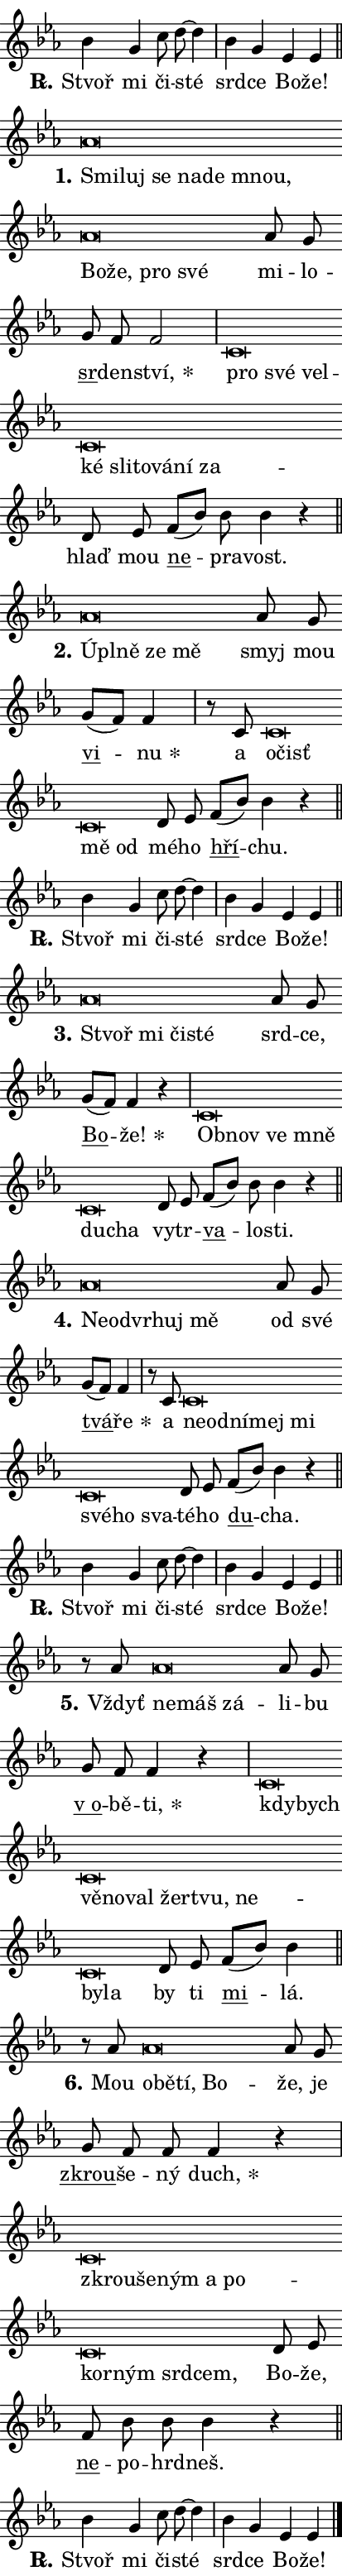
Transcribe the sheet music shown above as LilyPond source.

\version "2.22.1"
\header { tagline = "" }
\paper {
  indent = 0\cm
  top-margin = 0\cm
  right-margin = 0\cm
  bottom-margin = 0\cm
  left-margin = 0\cm
  paper-width = 7\cm
  page-breaking = #ly:one-page-breaking
  system-system-spacing.basic-distance = #11
  score-system-spacing.basic-distance = #11.3
  ragged-last = ##f
}


%% Author: Thomas Morley
%% https://lists.gnu.org/archive/html/lilypond-user/2020-05/msg00002.html
#(define (line-position grob)
"Returns position of @var[grob} in current system:
   @code{'start}, if at first time-step
   @code{'end}, if at last time-step
   @code{'middle} otherwise
"
  (let* ((col (ly:item-get-column grob))
         (ln (ly:grob-object col 'left-neighbor))
         (rn (ly:grob-object col 'right-neighbor))
         (col-to-check-left (if (ly:grob? ln) ln col))
         (col-to-check-right (if (ly:grob? rn) rn col))
         (break-dir-left
           (and
             (ly:grob-property col-to-check-left 'non-musical #f)
             (ly:item-break-dir col-to-check-left)))
         (break-dir-right
           (and
             (ly:grob-property col-to-check-right 'non-musical #f)
             (ly:item-break-dir col-to-check-right))))
        (cond ((eqv? 1 break-dir-left) 'start)
              ((eqv? -1 break-dir-right) 'end)
              (else 'middle))))

#(define (tranparent-at-line-position vctor)
  (lambda (grob)
  "Relying on @code{line-position} select the relevant enry from @var{vctor}.
Used to determine transparency,"
    (case (line-position grob)
      ((end) (not (vector-ref vctor 0)))
      ((middle) (not (vector-ref vctor 1)))
      ((start) (not (vector-ref vctor 2))))))

noteHeadBreakVisibility =
#(define-music-function (break-visibility)(vector?)
"Makes @code{NoteHead}s transparent relying on @var{break-visibility}"
#{
  \override NoteHead.transparent =
    #(tranparent-at-line-position break-visibility)
#})

#(define delete-ledgers-for-transparent-note-heads
  (lambda (grob)
    "Reads whether a @code{NoteHead} is transparent.
If so this @code{NoteHead} is removed from @code{'note-heads} from
@var{grob}, which is supposed to be @code{LedgerLineSpanner}.
As a result ledgers are not printed for this @code{NoteHead}"
    (let* ((nhds-array (ly:grob-object grob 'note-heads))
           (nhds-list
             (if (ly:grob-array? nhds-array)
                 (ly:grob-array->list nhds-array)
                 '()))
           ;; Relies on the transparent-property being done before
           ;; Staff.LedgerLineSpanner.after-line-breaking is executed.
           ;; This is fragile ...
           (to-keep
             (remove
               (lambda (nhd)
                 (ly:grob-property nhd 'transparent #f))
               nhds-list)))
      ;; TODO find a better method to iterate over grob-arrays, similiar
      ;; to filter/remove etc for lists
      ;; For now rebuilt from scratch
      (set! (ly:grob-object grob 'note-heads)  '())
      (for-each
        (lambda (nhd)
          (ly:pointer-group-interface::add-grob grob 'note-heads nhd))
        to-keep))))

hideNotes = {
  \noteHeadBreakVisibility #begin-of-line-visible
}
unHideNotes = {
  \noteHeadBreakVisibility #all-visible
}

% work-around for resetting accidentals
% https://lilypond.org/doc/v2.23/Documentation/notation/displaying-rhythms#unmetered-music
cadenzaMeasure = {
  \cadenzaOff
  \partial 1024 s1024
  \cadenzaOn
}

#(define-markup-command (accent layout props text) (markup?)
  "Underline accented syllable"
  (interpret-markup layout props
    #{\markup \override #'(offset . 4.3) \underline { #text }#}))

responsum = \markup \concat {
  "R" \hspace #-1.05 \path #0.1 #'((moveto 0 0.07) (lineto 0.9 0.8)) \hspace #0.05 "."
}

\layout {
    \context {
        \Staff
        \remove "Time_signature_engraver"
        \override LedgerLineSpanner.after-line-breaking = #delete-ledgers-for-transparent-note-heads
    }
    \context {
        \Voice {
            \override NoteHead.output-attributes = #'((class . "notehead"))
            \override Hairpin.height = #0.55
        }
    }
    \context {
        \Lyrics {
            \override StanzaNumber.output-attributes = #'((class . "stanzanumber"))
            \override LyricSpace.minimum-distance = #0.9
            \override LyricText.font-name = #"TeX Gyre Schola"
            \override LyricText.font-size = 1
            \override StanzaNumber.font-name = #"TeX Gyre Schola Bold"
            \override StanzaNumber.font-size = 1
        }
    }
}

% magnetic-lyrics.ily
%
%   written by
%     Jean Abou Samra <jean@abou-samra.fr>
%     Werner Lemberg <wl@gnu.org>
%
%   adapted by
%     Jiri Hon <jiri.hon@gmail.com>
%
% Version 2022-Apr-15

% https://www.mail-archive.com/lilypond-user@gnu.org/msg149350.html

#(define (Left_hyphen_pointer_engraver context)
   "Collect syllable-hyphen-syllable occurrences in lyrics and store
them in properties.  This engraver only looks to the left.  For
example, if the lyrics input is @code{foo -- bar}, it does the
following.

@itemize @bullet
@item
Set the @code{text} property of the @code{LyricHyphen} grob between
@q{foo} and @q{bar} to @code{foo}.

@item
Set the @code{left-hyphen} property of the @code{LyricText} grob with
text @q{foo} to the @code{LyricHyphen} grob between @q{foo} and
@q{bar}.
@end itemize

Use this auxiliary engraver in combination with the
@code{lyric-@/text::@/apply-@/magnetic-@/offset!} hook."
   (let ((hyphen #f)
         (text #f))
     (make-engraver
      (acknowledgers
       ((lyric-syllable-interface engraver grob source-engraver)
        (set! text grob)))
      (end-acknowledgers
       ((lyric-hyphen-interface engraver grob source-engraver)
        ;(when (not (grob::has-interface grob 'lyric-space-interface))
          (set! hyphen grob)));)
      ((stop-translation-timestep engraver)
       (when (and text hyphen)
         (ly:grob-set-object! text 'left-hyphen hyphen))
       (set! text #f)
       (set! hyphen #f)))))

#(define (lyric-text::apply-magnetic-offset! grob)
   "If the space between two syllables is less than the value in
property @code{LyricText@/.details@/.squash-threshold}, move the right
syllable to the left so that it gets concatenated with the left
syllable.

Use this function as a hook for
@code{LyricText@/.after-@/line-@/breaking} if the
@code{Left_@/hyphen_@/pointer_@/engraver} is active."
   (let ((hyphen (ly:grob-object grob 'left-hyphen #f)))
     (when hyphen
       (let ((left-text (ly:spanner-bound hyphen LEFT)))
         (when (grob::has-interface left-text 'lyric-syllable-interface)
           (let* ((common (ly:grob-common-refpoint grob left-text X))
                  (this-x-ext (ly:grob-extent grob common X))
                  (left-x-ext
                   (begin
                     ;; Trigger magnetism for left-text.
                     (ly:grob-property left-text 'after-line-breaking)
                     (ly:grob-extent left-text common X)))
                  ;; `delta` is the gap width between two syllables.
                  (delta (- (interval-start this-x-ext)
                            (interval-end left-x-ext)))
                  (details (ly:grob-property grob 'details))
                  (threshold (assoc-get 'squash-threshold details 0.2)))
             (when (< delta threshold)
               (let* (;; We have to manipulate the input text so that
                      ;; ligatures crossing syllable boundaries are not
                      ;; disabled.  For languages based on the Latin
                      ;; script this is essentially a beautification.
                      ;; However, for non-Western scripts it can be a
                      ;; necessity.
                      (lt (ly:grob-property left-text 'text))
                      (rt (ly:grob-property grob 'text))
                      (is-space (grob::has-interface hyphen 'lyric-space-interface))
                      (space (if is-space " " ""))
                      (space-markup (grob-interpret-markup grob " "))
                      (space-size (interval-length (ly:stencil-extent space-markup X)))
                      (extra-delta (if is-space space-size 0))
                      ;; Append new syllable.
                      (ltrt-space (if (and (string? lt) (string? rt))
                                (string-append lt space rt)
                                (make-concat-markup (list lt space rt))))
                      ;; Right-align `ltrt` to the right side.
                      (ltrt-space-markup (grob-interpret-markup
                               grob
                               (make-translate-markup
                                (cons (interval-length this-x-ext) 0)
                                (make-right-align-markup ltrt-space)))))
                 (begin
                   ;; Don't print `left-text`.
                   (ly:grob-set-property! left-text 'stencil #f)
                   ;; Set text and stencil (which holds all collected
                   ;; syllables so far) and shift it to the left.
                   (ly:grob-set-property! grob 'text ltrt-space)
                   (ly:grob-set-property! grob 'stencil ltrt-space-markup)
                   (ly:grob-translate-axis! grob (- (- delta extra-delta)) X))))))))))


#(define (lyric-hyphen::displace-bounds-first grob)
   ;; Make very sure this callback isn't triggered too early.
   (let ((left (ly:spanner-bound grob LEFT))
         (right (ly:spanner-bound grob RIGHT)))
     (ly:grob-property left 'after-line-breaking)
     (ly:grob-property right 'after-line-breaking)
     (ly:lyric-hyphen::print grob)))

squashThreshold = #0.4

\layout {
  \context {
    \Lyrics
    \consists #Left_hyphen_pointer_engraver
    \override LyricText.after-line-breaking =
      #lyric-text::apply-magnetic-offset!
    \override LyricHyphen.stencil = #lyric-hyphen::displace-bounds-first
    \override LyricText.details.squash-threshold = \squashThreshold
    \override LyricHyphen.minimum-distance = 0
    \override LyricHyphen.minimum-length = \squashThreshold
  }
}

squash = \override LyricText.details.squash-threshold = 9999
unSquash = \override LyricText.details.squash-threshold = \squashThreshold

left = \override LyricText.self-alignment-X = #LEFT
unLeft = \revert LyricText.self-alignment-X

starOffset = #(lambda (grob) 
                (let ((x_offset (ly:self-alignment-interface::aligned-on-x-parent grob)))
                  (if (= x_offset 0) 0 (+ x_offset 1.2))))

star = #(define-music-function (syllable)(string?)
"Append star separator at the end of a syllable"
#{
  \once \override LyricText.X-offset = #starOffset
  \lyricmode { \markup {
    #syllable
    \override #'((font-name . "TeX Gyre Schola Bold")) \hspace #0.2 \lower #0.65 \larger "*"
  } }
#})

starAccent = #(define-music-function (syllable)(string?)
"Append star separator at the end of a syllable and make accent"
#{
  \once \override LyricText.X-offset = #starOffset
  \lyricmode { \markup {
    \accent #syllable
    \override #'((font-name . "TeX Gyre Schola Bold")) \hspace #0.2 \lower #0.65 \larger "*"
  } }
#})

breath = #(define-music-function (syllable)(string?)
"Append breathing indicator at the end of a syllable"
#{
  \lyricmode { \markup { #syllable "+" } }
#})

optionalBreath = #(define-music-function (syllable)(string?)
"Append optional breathing indicator at the end of a syllable"
#{
  \lyricmode { \markup { #syllable "(+)" } }
#})


\score {
    <<
        \new Voice = "melody" { \cadenzaOn \key es \major \relative { bes'4 g c8 d8~ 4 \cadenzaMeasure \bar "|" bes4 g \bar "" es es \cadenzaMeasure \bar "||" \break } }
        \new Lyrics \lyricsto "melody" { \lyricmode { \set stanza = \responsum
Stvoř mi či -- sté srd -- ce Bo -- že! } }
    >>
    \layout {}
}

\score {
    <<
        \new Voice = "melody" { \cadenzaOn \key es \major \relative { as'\breve*1/16 \hideNotes \breve*1/16 \bar "" \breve*1/16 \bar "" \breve*1/16 \bar "" \breve*1/16 \bar "" \breve*1/16 \bar "" \breve*1/16 \bar "" \breve*1/16 \bar "" \breve*1/16 \breve*1/16 \bar "" \unHideNotes as8 g \bar "" g f f2 \cadenzaMeasure \bar "|" c\breve*1/16 \hideNotes \breve*1/16 \bar "" \breve*1/16 \bar "" \breve*1/16 \bar "" \breve*1/16 \bar "" \breve*1/16 \bar "" \breve*1/16 \bar "" \breve*1/16 \breve*1/16 \bar "" \unHideNotes d8 es \bar "" f[( bes)] bes bes4 r \cadenzaMeasure \bar "||" \break } }
        \new Lyrics \lyricsto "melody" { \lyricmode { \set stanza = "1."
\left Smi -- \squash luj se na -- de mnou, Bo -- že, pro své \unLeft \unSquash mi -- lo -- \markup \accent sr -- den -- \star ství, \left pro \squash své vel -- ké sli -- to -- vá -- ní za -- \unLeft \unSquash hlaď mou \markup \accent ne -- pra -- vost. } }
    >>
    \layout {}
}

\score {
    <<
        \new Voice = "melody" { \cadenzaOn \key es \major \relative { as'\breve*1/16 \hideNotes \breve*1/16 \bar "" \breve*1/16 \breve*1/16 \bar "" \unHideNotes as8 g \bar "" g[( f)] f4 \cadenzaMeasure \bar "|" r8 c c\breve*1/16 \hideNotes \breve*1/16 \bar "" \breve*1/16 \breve*1/16 \bar "" \unHideNotes d8 es \bar "" f[( bes)] bes4 r \cadenzaMeasure \bar "||" \break } }
        \new Lyrics \lyricsto "melody" { \lyricmode { \set stanza = "2."
\left Úpl -- \squash ně ze mě \unLeft \unSquash smyj mou \markup \accent vi -- \star nu a \left o -- \squash čisť mě od \unLeft \unSquash mé -- ho \markup \accent hří -- chu. } }
    >>
    \layout {}
}

\score {
    <<
        \new Voice = "melody" { \cadenzaOn \key es \major \relative { bes'4 g c8 d8~ 4 \cadenzaMeasure \bar "|" bes4 g \bar "" es es \cadenzaMeasure \bar "||" \break } }
        \new Lyrics \lyricsto "melody" { \lyricmode { \set stanza = \responsum
Stvoř mi či -- sté srd -- ce Bo -- že! } }
    >>
    \layout {}
}

\score {
    <<
        \new Voice = "melody" { \cadenzaOn \key es \major \relative { as'\breve*1/16 \hideNotes \breve*1/16 \bar "" \breve*1/16 \breve*1/16 \bar "" \unHideNotes as8 g \bar "" g[( f)] f4 r \cadenzaMeasure \bar "|" c\breve*1/16 \hideNotes \breve*1/16 \bar "" \breve*1/16 \bar "" \breve*1/16 \bar "" \breve*1/16 \breve*1/16 \bar "" \unHideNotes d8 es \bar "" f[( bes)] bes bes4 r \cadenzaMeasure \bar "||" \break } }
        \new Lyrics \lyricsto "melody" { \lyricmode { \set stanza = "3."
\left Stvoř \squash mi či -- sté \unLeft \unSquash srd -- ce, \markup \accent Bo -- \star že! \left Ob -- \squash nov ve mně du -- cha \unLeft \unSquash vy -- tr -- \markup \accent va -- lo -- sti. } }
    >>
    \layout {}
}

\score {
    <<
        \new Voice = "melody" { \cadenzaOn \key es \major \relative { as'\breve*1/16 \hideNotes \breve*1/16 \bar "" \breve*1/16 \bar "" \breve*1/16 \breve*1/16 \bar "" \unHideNotes as8 g \bar "" g[( f)] f4 \cadenzaMeasure \bar "|" r8 c c\breve*1/16 \hideNotes \breve*1/16 \bar "" \breve*1/16 \bar "" \breve*1/16 \bar "" \breve*1/16 \bar "" \breve*1/16 \bar "" \breve*1/16 \breve*1/16 \bar "" \unHideNotes d8 es \bar "" f[( bes)] bes4 r \cadenzaMeasure \bar "||" \break } }
        \new Lyrics \lyricsto "melody" { \lyricmode { \set stanza = "4."
\left Ne -- \squash od -- vr -- huj mě \unLeft \unSquash od své \markup \accent tvá -- \star ře a \left ne -- \squash od -- ní -- mej mi své -- ho sva -- \unLeft \unSquash té -- ho \markup \accent du -- cha. } }
    >>
    \layout {}
}

\score {
    <<
        \new Voice = "melody" { \cadenzaOn \key es \major \relative { bes'4 g c8 d8~ 4 \cadenzaMeasure \bar "|" bes4 g \bar "" es es \cadenzaMeasure \bar "||" \break } }
        \new Lyrics \lyricsto "melody" { \lyricmode { \set stanza = \responsum
Stvoř mi či -- sté srd -- ce Bo -- že! } }
    >>
    \layout {}
}

\score {
    <<
        \new Voice = "melody" { \cadenzaOn \key es \major \relative { r8 as' as\breve*1/16 \hideNotes \breve*1/16 \breve*1/16 \bar "" \unHideNotes as8 g \bar "" g f f4 r \cadenzaMeasure \bar "|" c\breve*1/16 \hideNotes \breve*1/16 \bar "" \breve*1/16 \bar "" \breve*1/16 \bar "" \breve*1/16 \bar "" \breve*1/16 \bar "" \breve*1/16 \bar "" \breve*1/16 \bar "" \breve*1/16 \breve*1/16 \bar "" \unHideNotes d8 es \bar "" f[( bes)] bes4 \cadenzaMeasure \bar "||" \break } }
        \new Lyrics \lyricsto "melody" { \lyricmode { \set stanza = "5."
Vždyť \left ne -- \squash máš zá -- \unLeft \unSquash li -- bu \markup \accent "v o" -- bě -- \star ti, \left kdy -- \squash bych vě -- no -- val žer -- tvu, ne -- by -- la \unLeft \unSquash by ti \markup \accent mi -- lá. } }
    >>
    \layout {}
}

\score {
    <<
        \new Voice = "melody" { \cadenzaOn \key es \major \relative { r8 as' as\breve*1/16 \hideNotes \breve*1/16 \bar "" \breve*1/16 \breve*1/16 \bar "" \unHideNotes as8 g \bar "" g f f f4 r \cadenzaMeasure \bar "|" c\breve*1/16 \hideNotes \breve*1/16 \bar "" \breve*1/16 \bar "" \breve*1/16 \bar "" \breve*1/16 \bar "" \breve*1/16 \bar "" \breve*1/16 \bar "" \breve*1/16 \breve*1/16 \bar "" \unHideNotes d8 es \bar "" f bes bes bes4 r \cadenzaMeasure \bar "||" \break } }
        \new Lyrics \lyricsto "melody" { \lyricmode { \set stanza = "6."
Mou \left o -- \squash bě -- tí, Bo -- \unLeft \unSquash že, je \markup \accent zkrou -- še -- ný \star duch, \left zkrou -- \squash še -- ným a po -- kor -- ným srd -- cem, \unLeft \unSquash Bo -- že, \markup \accent ne -- po -- hrd -- neš. } }
    >>
    \layout {}
}

\score {
    <<
        \new Voice = "melody" { \cadenzaOn \key es \major \relative { bes'4 g c8 d8~ 4 \cadenzaMeasure \bar "|" bes4 g \bar "" es es \cadenzaMeasure \bar "||" \break } \bar "|." }
        \new Lyrics \lyricsto "melody" { \lyricmode { \set stanza = \responsum
Stvoř mi či -- sté srd -- ce Bo -- že! } }
    >>
    \layout {}
}
